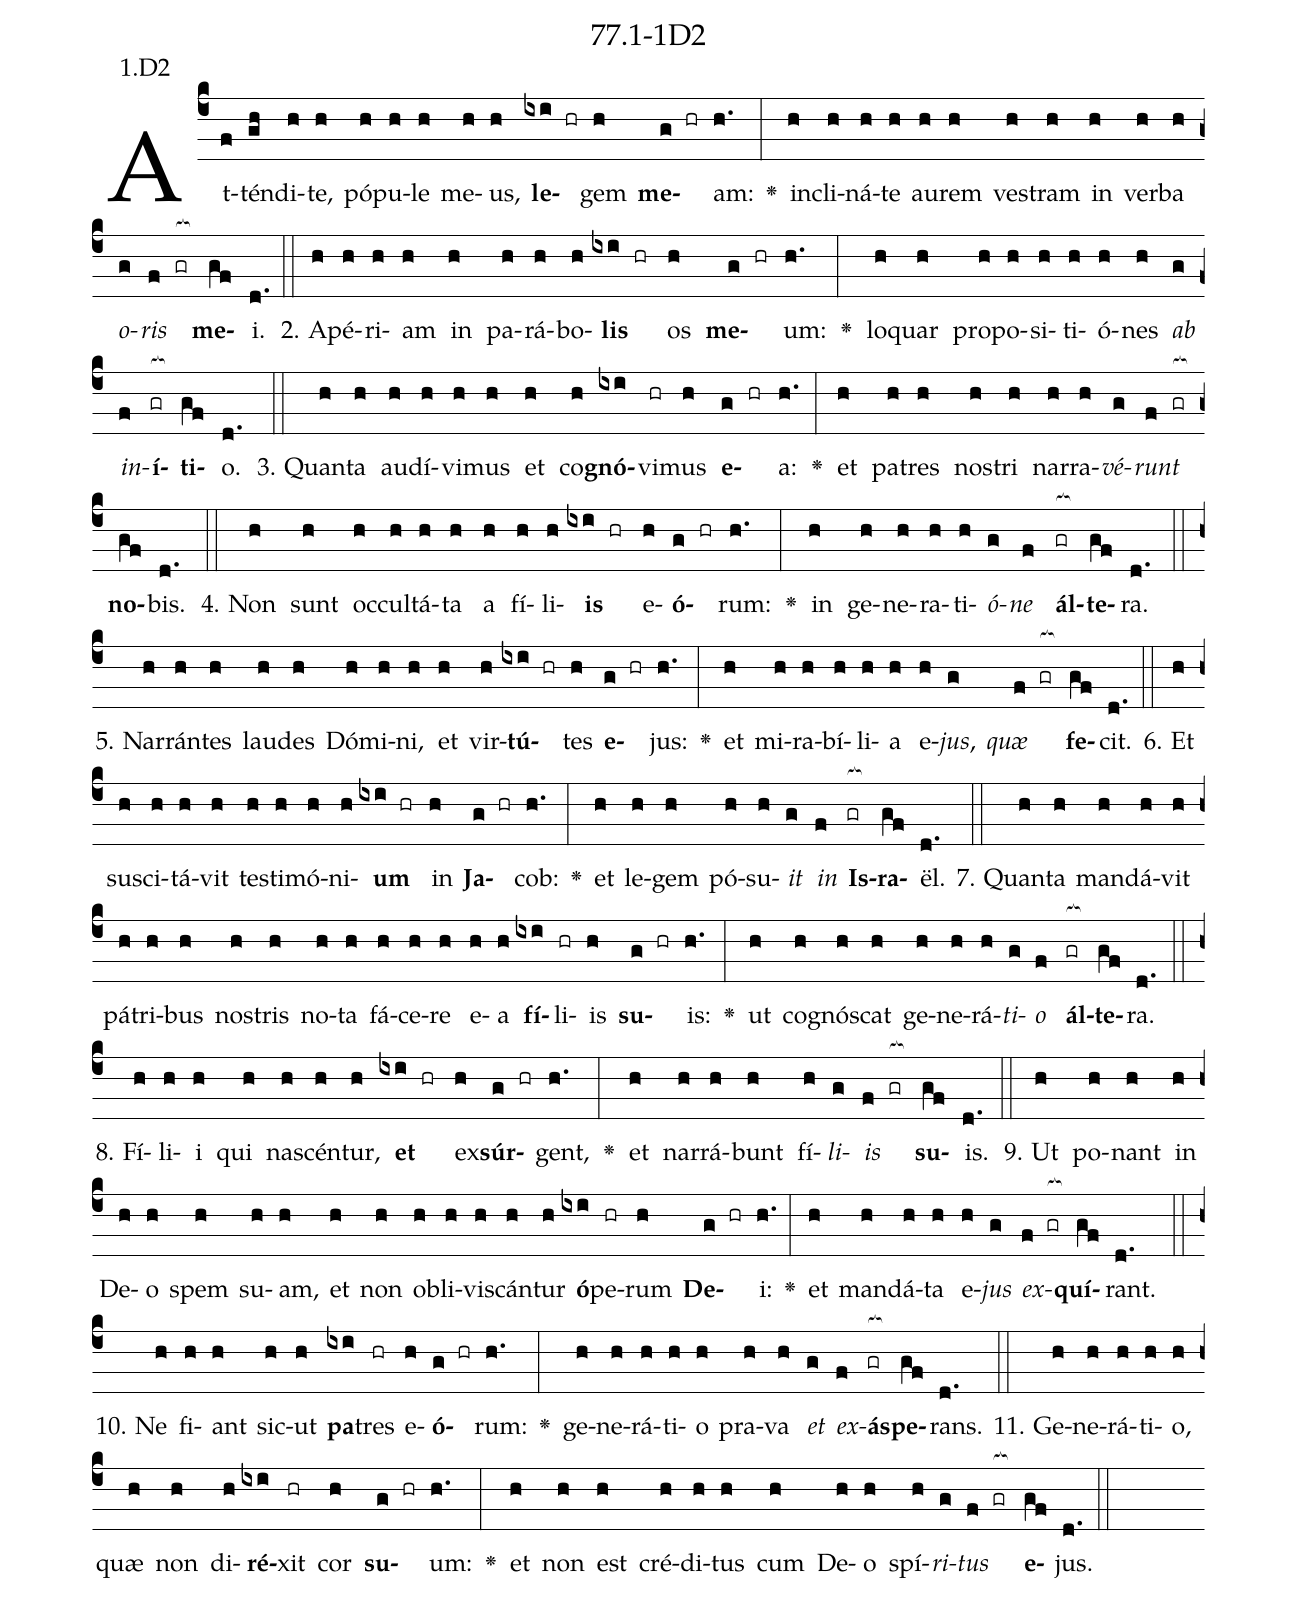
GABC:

name: 77.1-1D2;
annotation: 1.D2;
%%
(c4)At(f)tén(gh)di(h)te,(h) pó(h)pu(h)le(h) me(h)us,(h) <b>le</b>(ixi hr)gem(h) <b>me</b>(g hr)am:(h.) <v>\greheightstar</v>(:) in(h)cli(h)ná(h)te(h) au(h)rem(h) ves(h)tram(h) in(h) ver(h)ba(h) <i>o</i>(g)<i>ris</i>(f gr[ocb:1{]) <b>me</b>(gf[ocb:0}])i.(d.) (::)
2. A(h)pé(h)ri(h)am(h) in(h) pa(h)rá(h)bo(h)<b>lis</b>(ixi hr) os(h) <b>me</b>(g hr)um:(h.) <v>\greheightstar</v>(:) lo(h)quar(h) pro(h)po(h)si(h)ti(h)ó(h)nes(h) <i>ab</i>(g) <i>in</i>(f)<b>í</b>(gr[ocb:1{])<b>ti</b>(gf[ocb:0}])o.(d.) (::)
3. Quan(h)ta(h) au(h)dí(h)vi(h)mus(h) et(h) co(h)<b>gnó</b>(ixi)vi(hr)mus(h) <b>e</b>(g hr)a:(h.) <v>\greheightstar</v>(:) et(h) pa(h)tres(h) nos(h)tri(h) nar(h)ra(h)<i>vé</i>(g)<i>runt</i>(f gr[ocb:1{]) <b>no</b>(gf[ocb:0}])bis.(d.) (::)
4. Non(h) sunt(h) oc(h)cul(h)tá(h)ta(h) a(h) fí(h)li(h)<b>is</b>(ixi hr) e(h)<b>ó</b>(g hr)rum:(h.) <v>\greheightstar</v>(:) in(h) ge(h)ne(h)ra(h)ti(h)<i>ó</i>(g)<i>ne</i>(f) <b>ál</b>(gr[ocb:1{])<b>te</b>(gf[ocb:0}])ra.(d.) (::)
5. Nar(h)rán(h)tes(h) lau(h)des(h) Dó(h)mi(h)ni,(h) et(h) vir(h)<b>tú</b>(ixi hr)tes(h) <b>e</b>(g hr)jus:(h.) <v>\greheightstar</v>(:) et(h) mi(h)ra(h)bí(h)li(h)a(h) e(h)<i>jus</i>,(g) <i>quæ</i>(f gr[ocb:1{]) <b>fe</b>(gf[ocb:0}])cit.(d.) (::)
6. Et(h) su(h)sci(h)tá(h)vit(h) tes(h)ti(h)mó(h)ni(h)<b>um</b>(ixi hr) in(h) <b>Ja</b>(g hr)cob:(h.) <v>\greheightstar</v>(:) et(h) le(h)gem(h) pó(h)su(h)<i>it</i>(g) <i>in</i>(f) <b>Is</b>(gr[ocb:1{])<b>ra</b>(gf[ocb:0}])ël.(d.) (::)
7. Quan(h)ta(h) man(h)dá(h)vit(h) pá(h)tri(h)bus(h) nos(h)tris(h) no(h)ta(h) fá(h)ce(h)re(h) e(h)a(h) <b>fí</b>(ixi)li(hr)is(h) <b>su</b>(g hr)is:(h.) <v>\greheightstar</v>(:) ut(h) co(h)gnós(h)cat(h) ge(h)ne(h)rá(h)<i>ti</i>(g)<i>o</i>(f) <b>ál</b>(gr[ocb:1{])<b>te</b>(gf[ocb:0}])ra.(d.) (::)
8. Fí(h)li(h)i(h) qui(h) na(h)scén(h)tur,(h) <b>et</b>(ixi hr) ex(h)<b>súr</b>(g hr)gent,(h.) <v>\greheightstar</v>(:) et(h) nar(h)rá(h)bunt(h) fí(h)<i>li</i>(g)<i>is</i>(f gr[ocb:1{]) <b>su</b>(gf[ocb:0}])is.(d.) (::)
9. Ut(h) po(h)nant(h) in(h) De(h)o(h) spem(h) su(h)am,(h) et(h) non(h) ob(h)li(h)vis(h)cán(h)tur(h) <b>ó</b>(ixi)pe(hr)rum(h) <b>De</b>(g hr)i:(h.) <v>\greheightstar</v>(:) et(h) man(h)dá(h)ta(h) e(h)<i>jus</i>(g) <i>ex</i>(f gr[ocb:1{])<b>quí</b>(gf[ocb:0}])rant.(d.) (::)
10. Ne(h) fi(h)ant(h) sic(h)ut(h) <b>pa</b>(ixi)tres(hr) e(h)<b>ó</b>(g hr)rum:(h.) <v>\greheightstar</v>(:) ge(h)ne(h)rá(h)ti(h)o(h) pra(h)va(h) <i>et</i>(g) <i>ex</i>(f)<b>ás</b>(gr[ocb:1{])<b>pe</b>(gf[ocb:0}])rans.(d.) (::)
11. Ge(h)ne(h)rá(h)ti(h)o,(h) quæ(h) non(h) di(h)<b>ré</b>(ixi)xit(hr) cor(h) <b>su</b>(g hr)um:(h.) <v>\greheightstar</v>(:) et(h) non(h) est(h) cré(h)di(h)tus(h) cum(h) De(h)o(h) spí(h)<i>ri</i>(g)<i>tus</i>(f gr[ocb:1{]) <b>e</b>(gf[ocb:0}])jus.(d.) (::)
